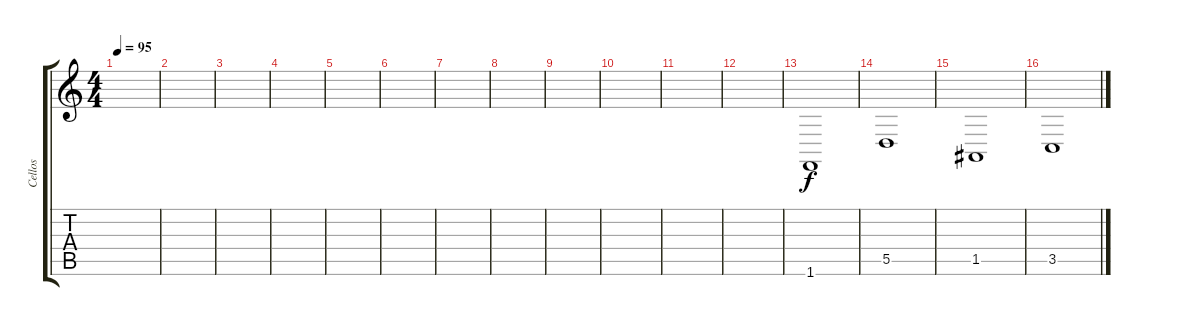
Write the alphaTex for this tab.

\track ("Cellos" "Cellos") {instrument synthstrings1}
\staff {score tabs}
\tuning (E4 B3 G3 D3 A2 E2) {hide}
\ts (4 4)
\tempo 95
\clef g2
\ks c
|
|
|
|
|
|
|
|
|
|
|
|
1.6.1 |
5.5.1 |
1.5.1 |
3.5.1
